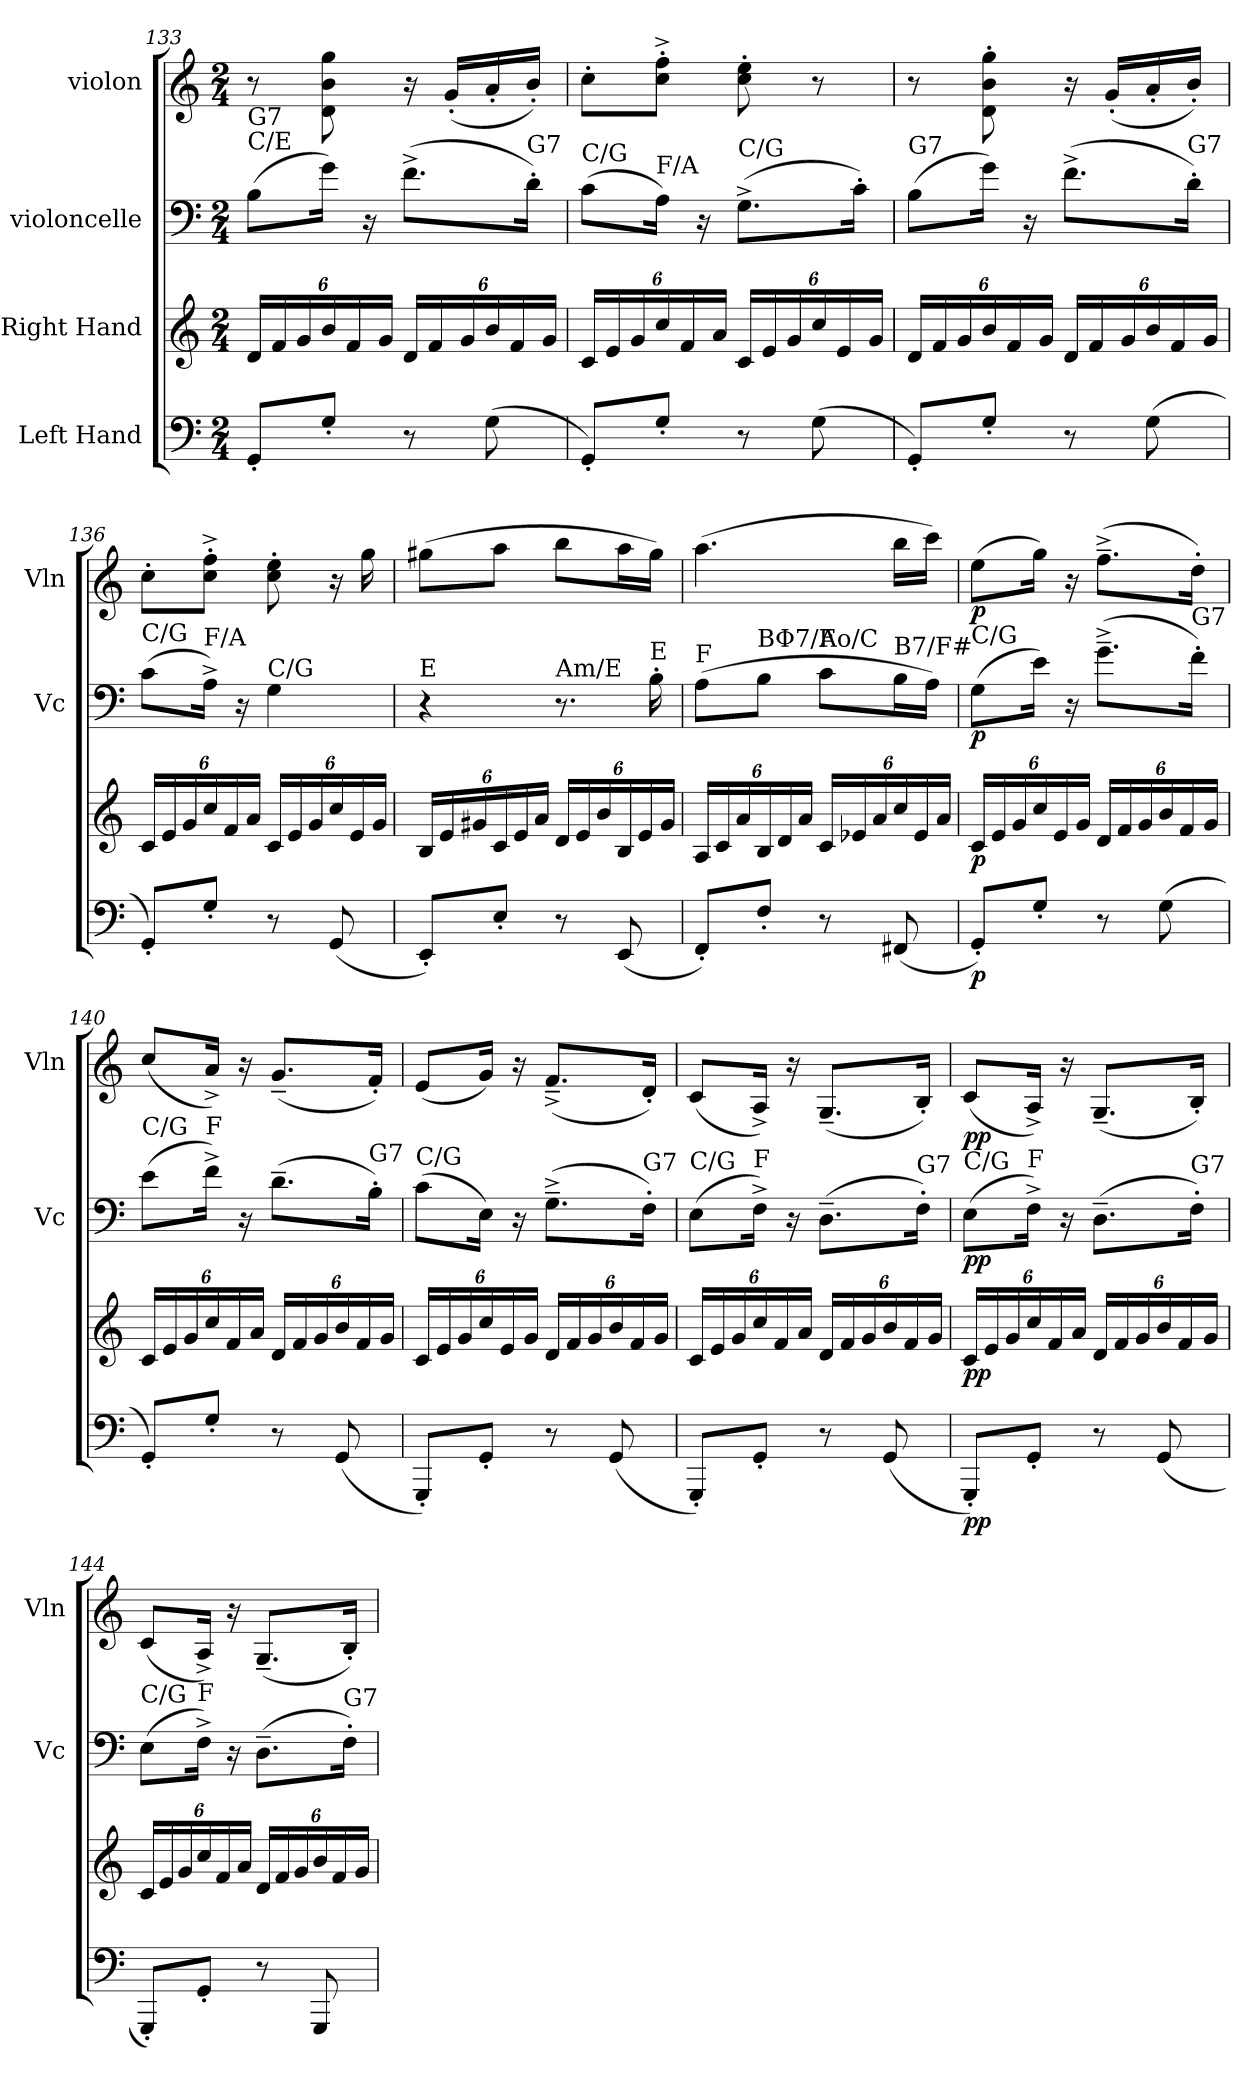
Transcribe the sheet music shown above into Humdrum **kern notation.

**kern	**dynam	**kern	**dynam	**kern	**dynam	**kern	**dynam
*part4	*part4	*part3	*part3	*part2	*part2	*part1	*part1
*staff4	*staff4	*staff3	*staff3	*staff2	*staff2	*staff1	*staff1
*I"Left Hand	*	*I"Right Hand	*	*I"violoncelle	*	*I"violon	*
*	*	*	*	*I'Vc	*	*I'Vln	*
*clefF4	*	*clefG2	*	*clefF4	*	*clefG2	*
*k[]	*	*k[]	*	*k[]	*	*k[]	*
*M2/4	*	*M2/4	*	*M2/4	*	*M2/4	*
*	*	*Xbrackettup	*	*	*	*	*
=133	=133	=133	=133	=133	=133	=133	=133
!	!	!	!	!LO:TX:a:t=C/E	!	!	!
!	!	!	!	!LO:TX:a:t=G7	!	!	!
8GG'i/L	.	24dj/LL	.	(>8Bj\L	.	8r	.
.	.	24fj/	.	.	.	.	.
.	.	24gi/	.	.	.	.	.
8G'i/J	.	24bj/	.	16gi\Jk)	.	8d\ 8b\ 8gg\	.
.	.	24fj/	.	.	.	.	.
.	.	.	.	16r	.	.	.
.	.	24gi/JJ	.	.	.	.	.
8r	.	24d/LL	.	(>8.f^\L	.	16r	.
.	.	24f/	.	.	.	.	.
.	.	.	.	.	.	(<16g'/LL	.
.	.	24g/	.	.	.	.	.
(>8Gi\	.	24bj/	.	.	.	16a'/	.
.	.	24fj/	.	.	.	.	.
!	!	!	!	!LO:TX:a:t=G7	!	!	!
.	.	.	.	16d'j\Jk)	.	16b'/JJ)	.
.	.	24gi/JJ	.	.	.	.	.
=134	=134	=134	=134	=134	=134	=134	=134
!	!	!	!	!LO:TX:a:t=C/G	!	!	!
8GG'j/L)	.	24ci/LL	.	(>8ci\L	.	8cc'\L	.
.	.	24ej/	.	.	.	.	.
.	.	24gj/	.	.	.	.	.
!	!	!	!	!LO:TX:a:t=F/A	!	!	!
8G'/J	.	24ccj/	.	16Aj\Jk)	.	8cc\'^ 8ff\'^J	.
.	.	24fi/	.	.	.	.	.
.	.	.	.	16r	.	.	.
.	.	24aj/JJ	.	.	.	.	.
!	!	!	!	!LO:TX:a:t=C/G	!	!	!
8r	.	24ci/LL	.	(>8.G^j\L	.	8cc\' 8ee\'	.
.	.	24ej/	.	.	.	.	.
.	.	24gj/	.	.	.	.	.
(>8Gj\	.	24cci/	.	.	.	8r	.
.	.	24ej/	.	.	.	.	.
.	.	.	.	16c'i\Jk)	.	.	.
.	.	24gj/JJ	.	.	.	.	.
!!LO:PB:g=z
=135	=135	=135	=135	=135	=135	=135	=135
!	!	!	!	!LO:TX:a:t=G7	!	!	!
8GG'i/L)	.	24dj/LL	.	(>8Bj\L	.	8r	.
.	.	24fj/	.	.	.	.	.
.	.	24gi/	.	.	.	.	.
8G'i/J	.	24bj/	.	16gi\Jk)	.	8d\' 8b\' 8gg\'	.
.	.	24fj/	.	.	.	.	.
.	.	.	.	16r	.	.	.
.	.	24gi/JJ	.	.	.	.	.
8r	.	24d/LL	.	(>8.f^\L	.	16r	.
.	.	24f/	.	.	.	.	.
.	.	.	.	.	.	(<16g'/LL	.
.	.	24g/	.	.	.	.	.
(>8Gi\	.	24bj/	.	.	.	16a'/	.
.	.	24fj/	.	.	.	.	.
!	!	!	!	!LO:TX:a:t=G7	!	!	!
.	.	.	.	16d'j\Jk)	.	16b'/JJ)	.
.	.	24gi/JJ	.	.	.	.	.
=136	=136	=136	=136	=136	=136	=136	=136
!	!	!	!	!LO:TX:a:t=C/G	!	!	!
8GG'j/L)	.	24ci/LL	.	(>8ci\L	.	8cc'\L	.
.	.	24ej/	.	.	.	.	.
.	.	24gj/	.	.	.	.	.
!	!	!	!	!LO:TX:a:t=F/A	!	!	!
8G'/J	.	24ccj/	.	16A^j\Jk)	.	8cc\'^ 8ff\'^J	.
.	.	24fi/	.	.	.	.	.
.	.	.	.	16r	.	.	.
.	.	24aj/JJ	.	.	.	.	.
!	!	!	!	!LO:TX:a:t=C/G	!	!	!
8r	.	24ci/LL	.	4Gj\	.	8cc\' 8ee\'	.
.	.	24ej/	.	.	.	.	.
.	.	24gj/	.	.	.	.	.
(<8GGj/	.	24cci/	.	.	.	16r	.
.	.	24ej/	.	.	.	.	.
.	.	.	.	.	.	16gg\	.
.	.	24gj/JJ	.	.	.	.	.
=137	=137	=137	=137	=137	=137	=137	=137
!	!	!	!	!LO:TX:a:t=E	!	!	!
8EE'i/L)	.	24Bj/LL	.	4r	.	(>8gg#X\L	.
.	.	24ei/	.	.	.	.	.
.	.	24g#Xj/	.	.	.	.	.
8E'j/J	.	24cj/	.	.	.	8aa\J	.
.	.	24ej/	.	.	.	.	.
.	.	24ai/JJ	.	.	.	.	.
!	!	!	!	!LO:TX:a:t=Am/E	!	!	!
8r	.	24d/LL	.	8.r	.	8bb\L	.
.	.	24e/	.	.	.	.	.
.	.	24b/	.	.	.	.	.
(<8EEi/	.	24Bj/	.	.	.	16aa\L	.
.	.	24ei/	.	.	.	.	.
!	!	!	!	!LO:TX:a:t=E	!	!	!
.	.	.	.	16B'j\	.	16gg#\JJ)	.
.	.	24g#j/JJ	.	.	.	.	.
!!LO:LB:g=z
=138	=138	=138	=138	=138	=138	=138	=138
!	!	!	!	!LO:TX:a:t=F	!	!	!
8FF'i/L)	.	24Aj/LL	.	(>8Aj\L	.	(>4.aa\	.
.	.	24cj/	.	.	.	.	.
.	.	24aj/	.	.	.	.	.
!	!	!	!	!LO:TX:a:t=BΦ7/F	!	!	!
8F'j/J	.	24Bi/	.	8Bi\J	.	.	.
.	.	24dj/	.	.	.	.	.
.	.	24aj/JJ	.	.	.	.	.
!	!	!	!	!LO:TX:a:t=Ao/C	!	!	!
8r	.	24cj/LL	.	8cj\L	.	.	.
.	.	24e-Xj/	.	.	.	.	.
.	.	24ai/	.	.	.	.	.
!	!	!	!	!LO:TX:a:t=B7/F#	!	!	!
(<8FF#Xj/	.	24cc/	.	16Bi\L	.	16bb\LL	.
.	.	24e-j/	.	.	.	.	.
.	.	.	.	16Aj\JJ)	.	16ccc\JJ)	.
.	.	24aj/JJ	.	.	.	.	.
=139	=139	=139	=139	=139	=139	=139	=139
!	!	!	!	!LO:TX:a:t=C/G	!	!	!
!	!LO:DY:b	!	!LO:DY:b	!	!LO:DY:b	!	!LO:DY:b
8GG'j/L)	p	24ci/LL	p	(>8Gj\L	p	(>8ee\L	p
.	.	24ej/	.	.	.	.	.
.	.	24gj/	.	.	.	.	.
8G'j/J	.	24cci/	.	16ej\Jk)	.	16gg\Jk)	.
.	.	24ej/	.	.	.	.	.
.	.	.	.	16r	.	16r	.
.	.	24gj/JJ	.	.	.	.	.
8r	.	24d/LL	.	(>8.g~^\L	.	(>8.ff~^\L	.
.	.	24f/	.	.	.	.	.
.	.	24g/	.	.	.	.	.
(>8Gi\	.	24bj/	.	.	.	.	.
.	.	24fj/	.	.	.	.	.
!	!	!	!	!LO:TX:a:t=G7	!	!	!
.	.	.	.	16f'j\Jk)	.	16dd'\Jk)	.
.	.	24gi/JJ	.	.	.	.	.
=140	=140	=140	=140	=140	=140	=140	=140
!	!	!	!	!LO:TX:a:t=C/G	!	!	!
8GG'j/L)	.	24ci/LL	.	(>8ej\L	.	(<8cc/L	.
.	.	24ej/	.	.	.	.	.
.	.	24gj/	.	.	.	.	.
!	!	!	!	!LO:TX:a:t=F	!	!	!
8G'/J	.	24ccj/	.	16f^i\Jk)	.	16a^/Jk)	.
.	.	24fi/	.	.	.	.	.
.	.	.	.	16r	.	16r	.
.	.	24aj/JJ	.	.	.	.	.
8r	.	24d/LL	.	(>8.d~\L	.	(<8.g~/L	.
.	.	24f/	.	.	.	.	.
.	.	24g/	.	.	.	.	.
(<8GGi/	.	24bj/	.	.	.	.	.
.	.	24fj/	.	.	.	.	.
!	!	!	!	!LO:TX:a:t=G7	!	!	!
.	.	.	.	16B'j\Jk)	.	16f'/Jk)	.
.	.	24gi/JJ	.	.	.	.	.
!!LO:LB:g=z
=141	=141	=141	=141	=141	=141	=141	=141
!	!	!	!	!LO:TX:a:t=C/G	!	!	!
8GGG'j/L)	.	24ci/LL	.	(>8ci\L	.	(<8e/L	.
.	.	24ej/	.	.	.	.	.
.	.	24gj/	.	.	.	.	.
8GG'j/J	.	24cci/	.	16Ej\Jk)	.	16g/Jk)	.
.	.	24ej/	.	.	.	.	.
.	.	.	.	16r	.	16r	.
.	.	24gj/JJ	.	.	.	.	.
8r	.	24d/LL	.	(>8.G~^\L	.	(<8.f~^/L	.
.	.	24f/	.	.	.	.	.
.	.	24g/	.	.	.	.	.
(<8GGi/	.	24bj/	.	.	.	.	.
.	.	24fj/	.	.	.	.	.
!	!	!	!	!LO:TX:a:t=G7	!	!	!
.	.	.	.	16F'j\Jk)	.	16d'/Jk)	.
.	.	24gi/JJ	.	.	.	.	.
=142	=142	=142	=142	=142	=142	=142	=142
!	!	!	!	!LO:TX:a:t=C/G	!	!	!
8GGG'j/L)	.	24ci/LL	.	(>8Ej\L	.	(<8c/L	.
.	.	24ej/	.	.	.	.	.
.	.	24gj/	.	.	.	.	.
!	!	!	!	!LO:TX:a:t=F	!	!	!
8GG'/J	.	24ccj/	.	16F^i\Jk)	.	16A^/Jk)	.
.	.	24fi/	.	.	.	.	.
.	.	.	.	16r	.	16r	.
.	.	24aj/JJ	.	.	.	.	.
8r	.	24d/LL	.	(>8.D~\L	.	(<8.G~/L	.
.	.	24f/	.	.	.	.	.
.	.	24g/	.	.	.	.	.
(<8GGi/	.	24bj/	.	.	.	.	.
.	.	24fj/	.	.	.	.	.
!	!	!	!	!LO:TX:a:t=G7	!	!	!
.	.	.	.	16F'j\Jk)	.	16B'/Jk)	.
.	.	24gi/JJ	.	.	.	.	.
=143	=143	=143	=143	=143	=143	=143	=143
!	!	!	!	!LO:TX:a:t=C/G	!	!	!
!	!LO:DY:b	!	!LO:DY:b	!	!LO:DY:b	!	!LO:DY:b
8GGG'j/L)	pp	24ci/LL	pp	(>8Ej\L	pp	(<8c/L	pp
.	.	24ej/	.	.	.	.	.
.	.	24gj/	.	.	.	.	.
!	!	!	!	!LO:TX:a:t=F	!	!	!
8GG'/J	.	24ccj/	.	16F^i\Jk)	.	16A^/Jk)	.
.	.	24fi/	.	.	.	.	.
.	.	.	.	16r	.	16r	.
.	.	24aj/JJ	.	.	.	.	.
8r	.	24d/LL	.	(>8.D~\L	.	(<8.G~/L	.
.	.	24f/	.	.	.	.	.
.	.	24g/	.	.	.	.	.
(<8GGi/	.	24bj/	.	.	.	.	.
.	.	24fj/	.	.	.	.	.
!	!	!	!	!LO:TX:a:t=G7	!	!	!
.	.	.	.	16F'j\Jk)	.	16B'/Jk)	.
.	.	24gi/JJ	.	.	.	.	.
!!LO:PB:g=z
=144	=144	=144	=144	=144	=144	=144	=144
!	!	!	!	!LO:TX:a:t=C/G	!	!	!
8GGG'j/L)	.	24ci/LL	.	(>8Ej\L	.	(<8c/L	.
.	.	24ej/	.	.	.	.	.
.	.	24gj/	.	.	.	.	.
!	!	!	!	!LO:TX:a:t=F	!	!	!
8GG'/J	.	24ccj/	.	16F^i\Jk)	.	16A^/Jk)	.
.	.	24fi/	.	.	.	.	.
.	.	.	.	16r	.	16r	.
.	.	24aj/JJ	.	.	.	.	.
8r	.	24d/LL	.	(>8.D~\L	.	(<8.G~/L	.
.	.	24f/	.	.	.	.	.
.	.	24g/	.	.	.	.	.
8GGGi/	.	24bj/	.	.	.	.	.
.	.	24fj/	.	.	.	.	.
!	!	!	!	!LO:TX:a:t=G7	!	!	!
.	.	.	.	16F'j\Jk)	.	16B'/Jk)	.
.	.	24gi/JJ	.	.	.	.	.
=	=	=	=	=	=	=	=
*-	*-	*-	*-	*-	*-	*-	*-
